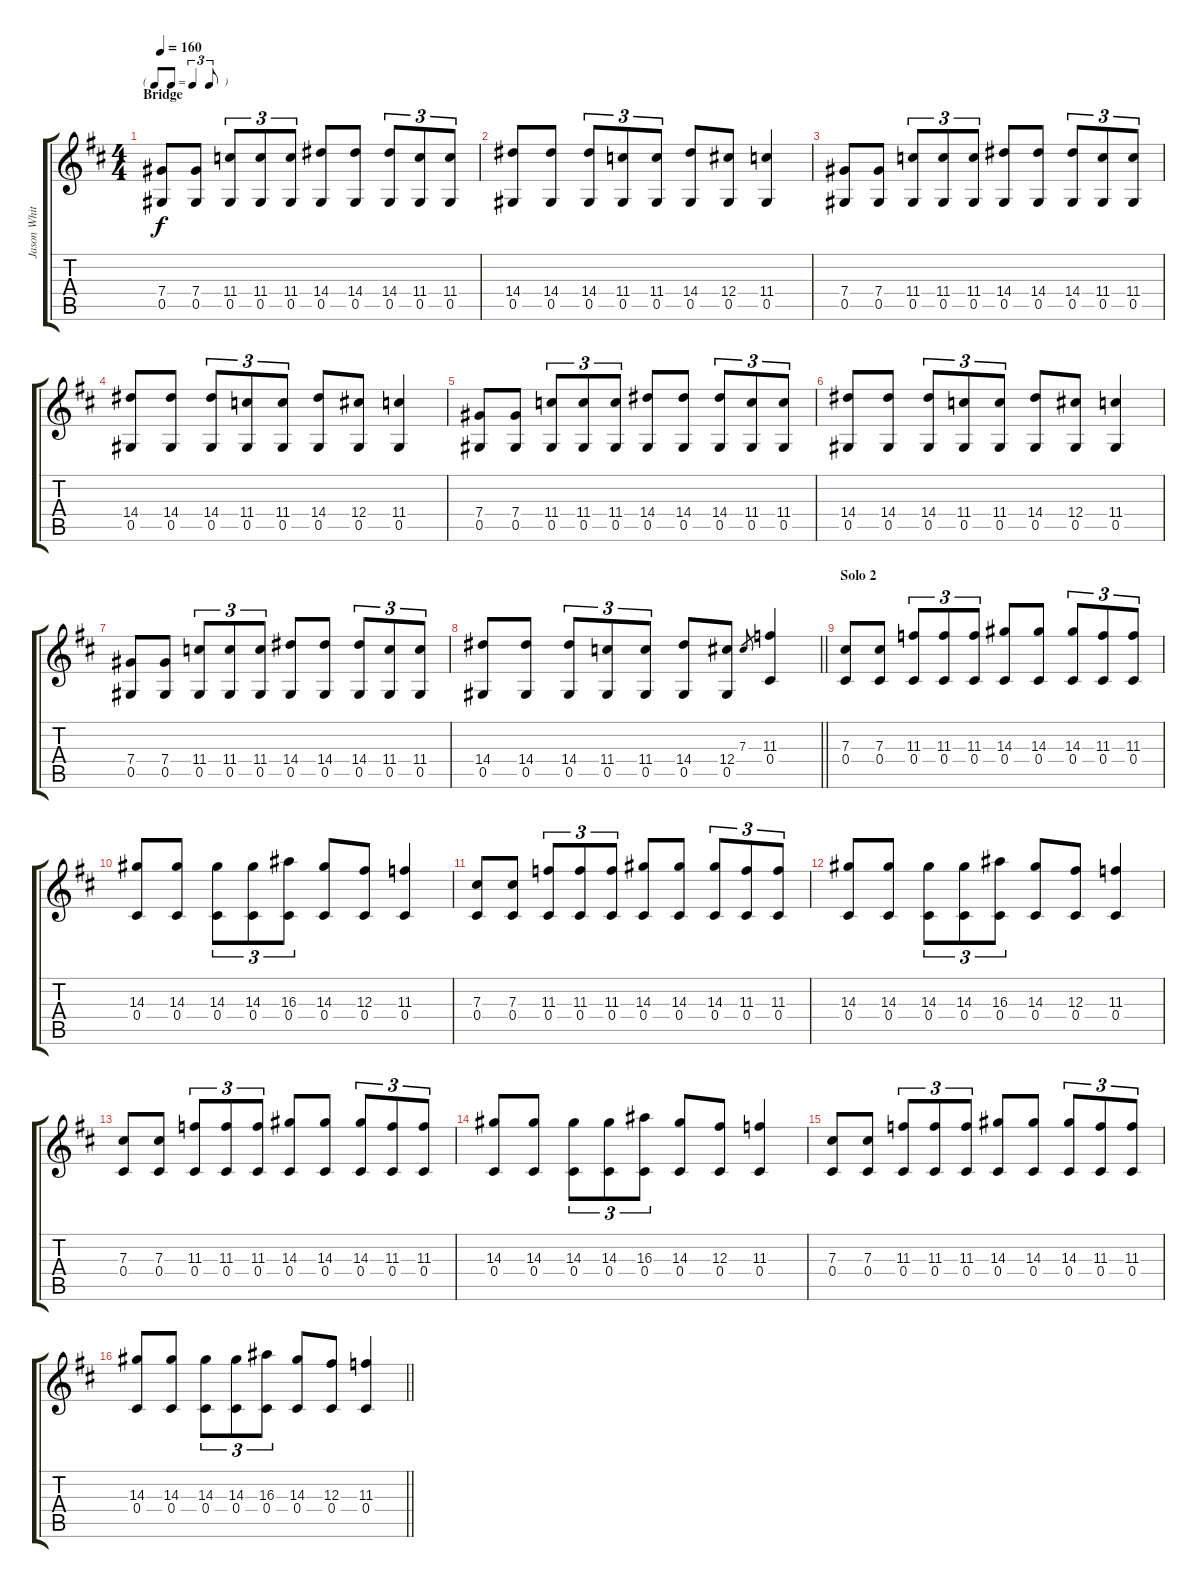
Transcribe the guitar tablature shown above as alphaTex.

\track ("Jason White (Lead Guitar)" "Jason Whit") {instrument distortionguitar}
\staff {score tabs}
\tuning (Eb4 Bb3 Gb3 Db3 Ab2 Eb2) {hide}
\ts (4 4)
\tf triplet8th
\section ("" "Bridge")
\tempo 160
\clef g2
\ks d
(7.4 0.5).8{dy f} (7.4 0.5).8 (11.4 0.5).8{tu (3 2)} (11.4 0.5).8{tu (3 2)} (11.4 0.5).8{tu (3 2)} (14.4 0.5).8 (14.4 0.5).8 (14.4 0.5).8{tu (3 2)} (11.4 0.5).8{tu (3 2)} (11.4 0.5).8{tu (3 2)} |
(14.4 0.5).8 (14.4 0.5).8 (14.4 0.5).8{tu (3 2)} (11.4 0.5).8{tu (3 2)} (11.4 0.5).8{tu (3 2)} (14.4 0.5).8 (12.4 0.5).8 (11.4 0.5).4 |
(7.4 0.5).8 (7.4 0.5).8 (11.4 0.5).8{tu (3 2)} (11.4 0.5).8{tu (3 2)} (11.4 0.5).8{tu (3 2)} (14.4 0.5).8 (14.4 0.5).8 (14.4 0.5).8{tu (3 2)} (11.4 0.5).8{tu (3 2)} (11.4 0.5).8{tu (3 2)} |
(14.4 0.5).8 (14.4 0.5).8 (14.4 0.5).8{tu (3 2)} (11.4 0.5).8{tu (3 2)} (11.4 0.5).8{tu (3 2)} (14.4 0.5).8 (12.4 0.5).8 (11.4 0.5).4 |
(7.4 0.5).8 (7.4 0.5).8 (11.4 0.5).8{tu (3 2)} (11.4 0.5).8{tu (3 2)} (11.4 0.5).8{tu (3 2)} (14.4 0.5).8 (14.4 0.5).8 (14.4 0.5).8{tu (3 2)} (11.4 0.5).8{tu (3 2)} (11.4 0.5).8{tu (3 2)} |
(14.4 0.5).8 (14.4 0.5).8 (14.4 0.5).8{tu (3 2)} (11.4 0.5).8{tu (3 2)} (11.4 0.5).8{tu (3 2)} (14.4 0.5).8 (12.4 0.5).8 (11.4 0.5).4 |
(7.4 0.5).8 (7.4 0.5).8 (11.4 0.5).8{tu (3 2)} (11.4 0.5).8{tu (3 2)} (11.4 0.5).8{tu (3 2)} (14.4 0.5).8 (14.4 0.5).8 (14.4 0.5).8{tu (3 2)} (11.4 0.5).8{tu (3 2)} (11.4 0.5).8{tu (3 2)} |
\barLineRight lightlight
(14.4 0.5).8 (14.4 0.5).8 (14.4 0.5).8{tu (3 2)} (11.4 0.5).8{tu (3 2)} (11.4 0.5).8{tu (3 2)} (14.4 0.5).8 (12.4 0.5).8 7.3.8{gr} (11.3 0.4).4 |
\section ("" "Solo 2")
(7.3 0.4).8 (7.3 0.4).8 (11.3 0.4).8{tu (3 2)} (11.3 0.4).8{tu (3 2)} (11.3 0.4).8{tu (3 2)} (14.3 0.4).8 (14.3 0.4).8 (14.3 0.4).8{tu (3 2)} (11.3 0.4).8{tu (3 2)} (11.3 0.4).8{tu (3 2)} |
(14.3 0.4).8 (14.3 0.4).8 (14.3 0.4).8{tu (3 2)} (14.3 0.4).8{tu (3 2)} (16.3 0.4).8{tu (3 2)} (14.3 0.4).8 (12.3 0.4).8 (11.3 0.4).4 |
(7.3 0.4).8 (7.3 0.4).8 (11.3 0.4).8{tu (3 2)} (11.3 0.4).8{tu (3 2)} (11.3 0.4).8{tu (3 2)} (14.3 0.4).8 (14.3 0.4).8 (14.3 0.4).8{tu (3 2)} (11.3 0.4).8{tu (3 2)} (11.3 0.4).8{tu (3 2)} |
(14.3 0.4).8 (14.3 0.4).8 (14.3 0.4).8{tu (3 2)} (14.3 0.4).8{tu (3 2)} (16.3 0.4).8{tu (3 2)} (14.3 0.4).8 (12.3 0.4).8 (11.3 0.4).4 |
(7.3 0.4).8 (7.3 0.4).8 (11.3 0.4).8{tu (3 2)} (11.3 0.4).8{tu (3 2)} (11.3 0.4).8{tu (3 2)} (14.3 0.4).8 (14.3 0.4).8 (14.3 0.4).8{tu (3 2)} (11.3 0.4).8{tu (3 2)} (11.3 0.4).8{tu (3 2)} |
(14.3 0.4).8 (14.3 0.4).8 (14.3 0.4).8{tu (3 2)} (14.3 0.4).8{tu (3 2)} (16.3 0.4).8{tu (3 2)} (14.3 0.4).8 (12.3 0.4).8 (11.3 0.4).4 |
(7.3 0.4).8 (7.3 0.4).8 (11.3 0.4).8{tu (3 2)} (11.3 0.4).8{tu (3 2)} (11.3 0.4).8{tu (3 2)} (14.3 0.4).8 (14.3 0.4).8 (14.3 0.4).8{tu (3 2)} (11.3 0.4).8{tu (3 2)} (11.3 0.4).8{tu (3 2)} |
\barLineRight lightlight
(14.3 0.4).8 (14.3 0.4).8 (14.3 0.4).8{tu (3 2)} (14.3 0.4).8{tu (3 2)} (16.3 0.4).8{tu (3 2)} (14.3 0.4).8 (12.3 0.4).8 (11.3 0.4).4
